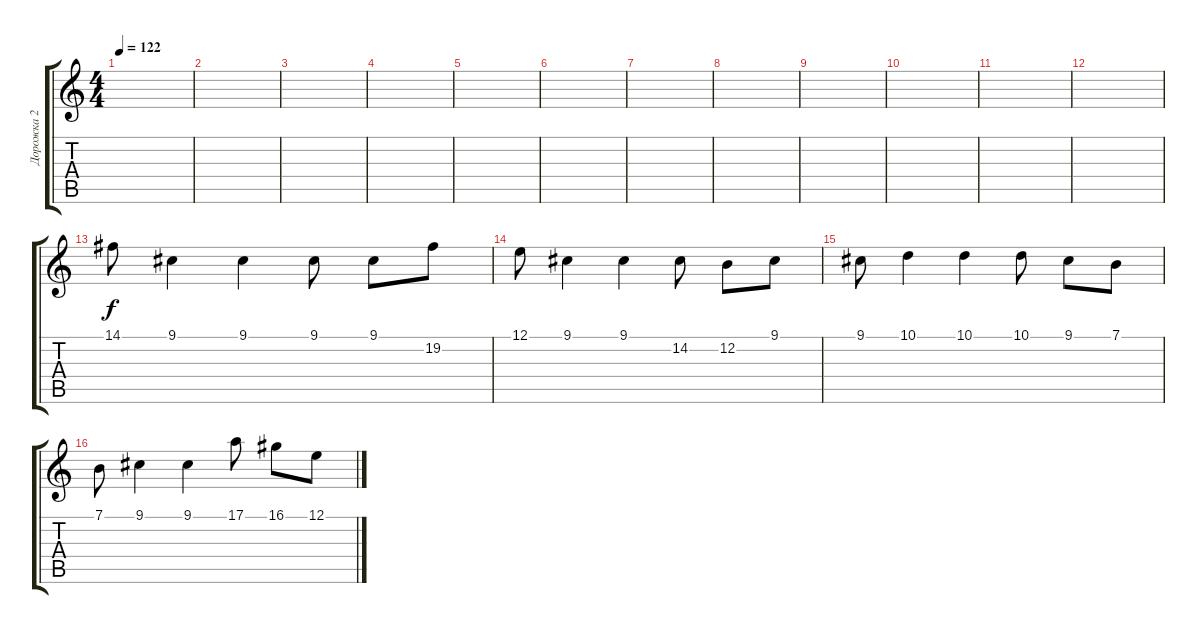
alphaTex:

\track ("Дорожка 2" "Дорожка 2") {instrument brightacousticpiano}
\staff {score tabs}
\tuning (E4 B3 G3 D3 A2 E2) {hide}
\ts (4 4)
\tempo 122
\clef g2
\ks c
|
|
|
|
|
|
|
|
|
|
|
|
14.1.8 9.1.4 9.1.4 9.1.8 9.1.8 19.2.8 |
12.1.8 9.1.4 9.1.4 14.2.8 12.2.8 9.1.8 |
9.1.8 10.1.4 10.1.4 10.1.8 9.1.8 7.1.8 |
7.1.8 9.1.4 9.1.4 17.1.8 16.1.8 12.1.8
